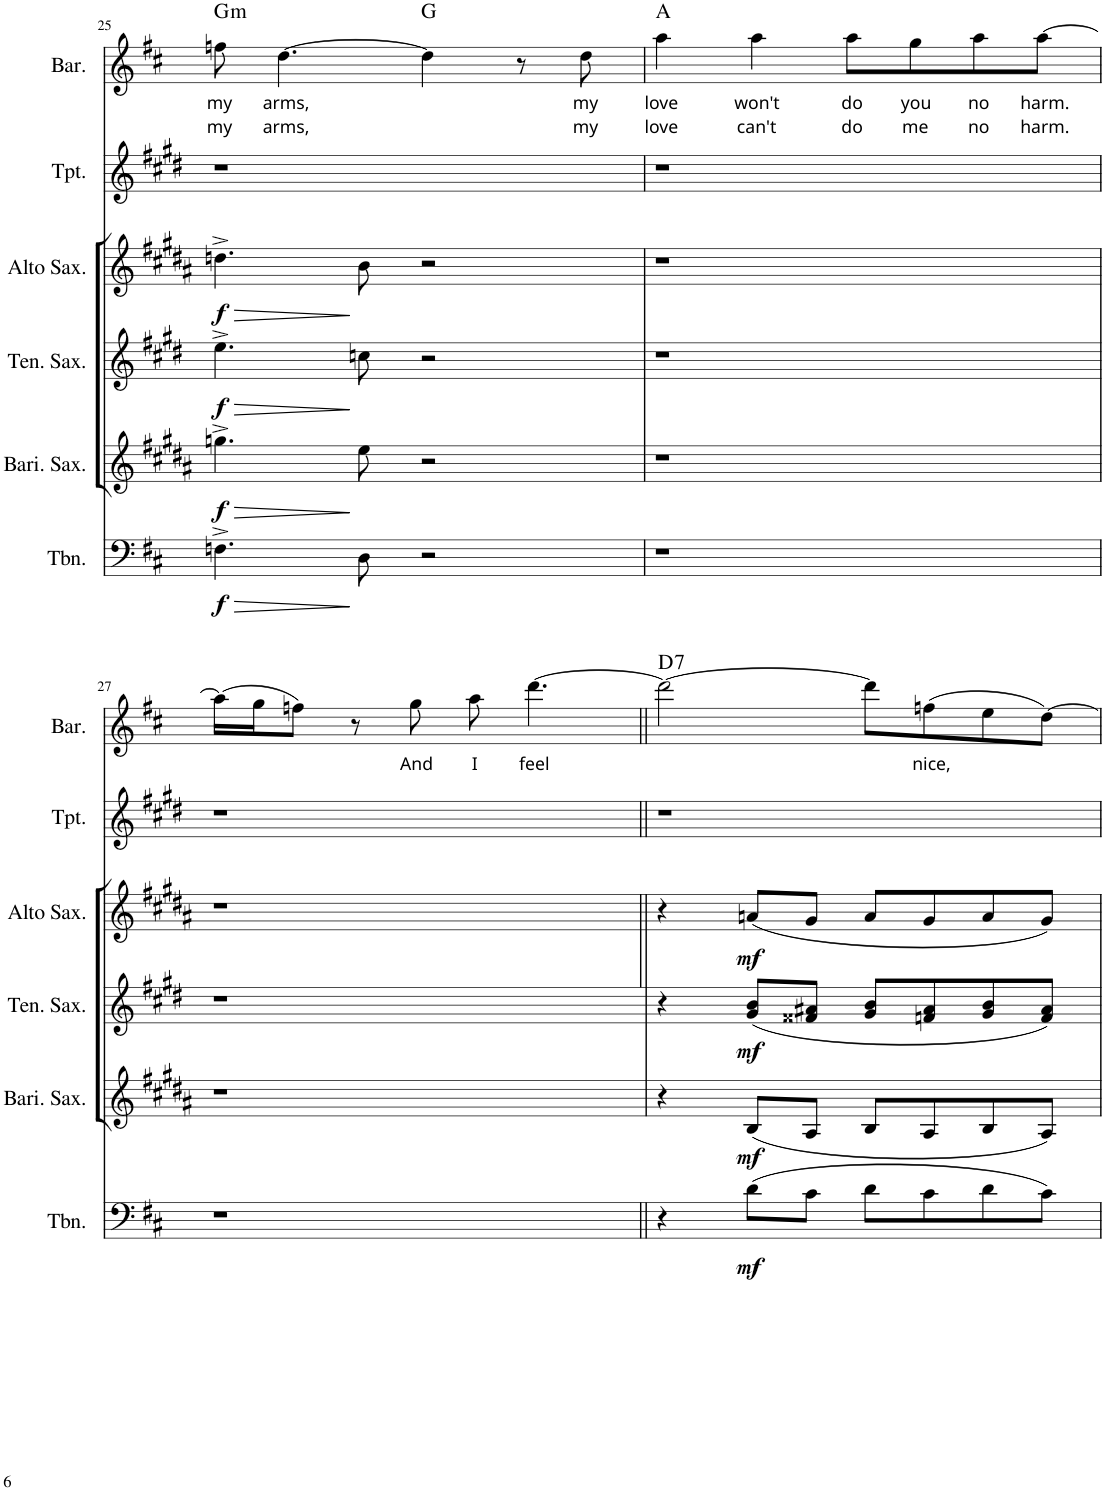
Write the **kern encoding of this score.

**kern	**dynam	**kern	**dynam	**kern	**dynam	**kern	**dynam	**kern	**kern	**text	**text	**harte
*part6	*part6	*part5	*part5	*part4	*part4	*part3	*part3	*part2	*part1	*part1	*part1	*part1
*staff6	*staff6	*staff5	*staff5	*staff4	*staff4	*staff3	*staff3	*staff2	*staff1	*staff1	*staff1	*
*I"Trombone	*	*I"Baritone Saxophone	*	*I"Tenor Saxophone	*	*I"Alto Saxophone	*	*I"Trumpet in Bb	*I"Baritone	*	*	*
*I'Tbn.	*	*I'Bari. Sax.	*	*I'Ten. Sax.	*	*I'Alto Sax.	*	*I'Tpt.	*I'Bar.	*	*	*
!!LO:PB:g=z
*clefF4	*	*clefG2	*	*clefG2	*	*clefG2	*	*clefG2	*clefG2	*	*	*
*	*	*Trd12c21	*	*Trd8c14	*	*Trd5c9	*	*Trd1c2	*	*	*	*
*k[f#c#]	*	*k[f#c#g#d#a#]	*	*k[f#c#g#d#]	*	*k[f#c#g#d#a#]	*	*k[f#c#g#d#]	*k[f#c#]	*	*	*
*D:	*	*B:	*	*E:	*	*B:	*	*E:	*D:	*	*	*
*M4/4	*	*M4/4	*	*M4/4	*	*M4/4	*	*M4/4	*M4/4	*	*	*
=25	=25	=25	=25	=25	=25	=25	=25	=25	=25	=25	=25	=25
!	!LO:DY:b	!	!LO:DY:b	!	!LO:DY:b	!	!LO:DY:b	!	!	!LO:LY:b	!LO:LY:b	!LO:H:kt=m
4.Fn^\	f	4.ggn^\	f	4.ee^\	f	4.ddn^\	f	1r	8ffn\	my	my	G:min
!	!	!	!	!	!	!	!	!	!	!LO:LY:b	!LO:LY:b	!
.	.	.	.	.	.	.	.	.	[4.dd\	arms,	arms,	.
8D\	.	8ee\	.	8ccn\	.	8b\	.	.	.	.	.	.
2r	.	2r	.	2r	.	2r	.	.	4dd\]	.	.	G:maj
.	.	.	.	.	.	.	.	.	8r	.	.	.
!	!	!	!	!	!	!	!	!	!	!LO:LY:b	!LO:LY:b	!
.	.	.	.	.	.	.	.	.	8dd\	my	my	.
=26	=26	=26	=26	=26	=26	=26	=26	=26	=26	=26	=26	=26
!	!	!	!	!	!	!	!	!	!	!LO:LY:b	!LO:LY:b	!
1r	.	1r	.	1r	.	1r	.	1r	4aa\	love	love	A:maj
!	!	!	!	!	!	!	!	!	!	!LO:LY:b	!LO:LY:b	!
.	.	.	.	.	.	.	.	.	4aa\	won't	can't	.
!	!	!	!	!	!	!	!	!	!	!LO:LY:b	!LO:LY:b	!
.	.	.	.	.	.	.	.	.	8aa\L	do	do	.
!	!	!	!	!	!	!	!	!	!	!LO:LY:b	!LO:LY:b	!
.	.	.	.	.	.	.	.	.	8gg\	you	me	.
!	!	!	!	!	!	!	!	!	!	!LO:LY:b	!LO:LY:b	!
.	.	.	.	.	.	.	.	.	8aa\	no	no	.
!	!	!	!	!	!	!	!	!	!	!LO:LY:b	!LO:LY:b	!
.	.	.	.	.	.	.	.	.	[8aa\J	harm.	harm.	.
!!LO:LB:g=z
=27	=27	=27	=27	=27	=27	=27	=27	=27	=27	=27	=27	=27
1r	.	1r	.	1r	.	1r	.	1r	(16aa\LL]	.	.	.
.	.	.	.	.	.	.	.	.	16gg\J	.	.	.
.	.	.	.	.	.	.	.	.	8ffn\J)	.	.	.
.	.	.	.	.	.	.	.	.	8r	.	.	.
!	!	!	!	!	!	!	!	!	!	!LO:LY:b	!	!
.	.	.	.	.	.	.	.	.	8gg\	And	.	.
!	!	!	!	!	!	!	!	!	!	!LO:LY:b	!	!
.	.	.	.	.	.	.	.	.	8aa\	I	.	.
!	!	!	!	!	!	!	!	!	!	!LO:LY:b	!	!
.	.	.	.	.	.	.	.	.	[4.ddd\	feel	.	.
=28||	=28||	=28||	=28||	=28||	=28||	=28||	=28||	=28||	=28||	=28||	=28||	=28||
!	!	!	!	!	!	!	!	!	!	!	!	!LO:H:kt=7
4r	.	4r	.	4r	.	4r	.	1r	2ddd\_	.	.	D:7
!	!LO:DY:b	!	!LO:DY:b	!	!LO:DY:b	!	!LO:DY:b	!	!	!	!	!
(8d\L	mf	(8B/L	mf	(8g#/ 8b/L	mf	(8an/L	mf	.	.	.	.	.
8c#\J	.	8A#/J	.	8f##X/ 8a#X/J	.	8g#/J	.	.	.	.	.	.
8d\L	.	8B/L	.	8g#/ 8b/L	.	8a/L	.	.	8ddd\L]	.	.	.
!	!	!	!	!	!	!	!	!	!	!LO:LY:b	!	!
8c#\	.	8A#/	.	8fn/ 8a#/	.	8g#/	.	.	(8ffn\	nice,	.	.
8d\	.	8B/	.	8g#/ 8b/	.	8a/	.	.	8ee\	.	.	.
8c#\J)	.	8A#/J)	.	8f/ 8a#/J)	.	8g#/J)	.	.	[8dd\J)	.	.	.
=	=	=	=	=	=	=	=	=	=	=	=	=
*-	*-	*-	*-	*-	*-	*-	*-	*-	*-	*-	*-	*-
